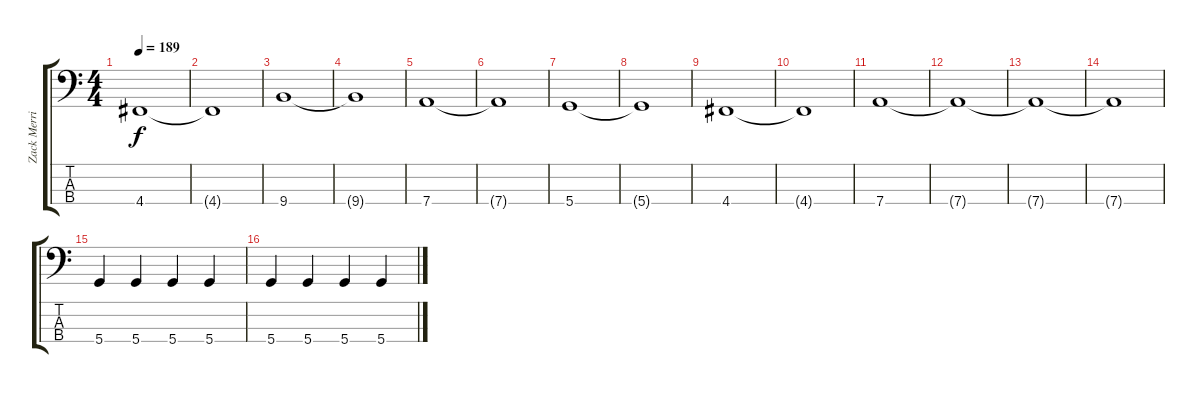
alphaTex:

\track ("Zack Merrick" "Zack Merri") {instrument electricbassfinger}
\staff {score tabs}
\tuning (G2 D2 A1 D1) {hide}
\ts (4 4)
\tempo 189
\clef f4
\ks c
4.4.1{dy f} |
4.4{t}.1 |
9.4.1 |
9.4{t}.1 |
7.4.1 |
7.4{t}.1 |
5.4.1 |
5.4{t}.1 |
4.4.1 |
4.4{t}.1 |
7.4.1 |
7.4{t}.1 |
7.4{t}.1 |
7.4{t}.1 |
5.4.4 5.4.4 5.4.4 5.4.4 |
5.4.4 5.4.4 5.4.4 5.4.4
